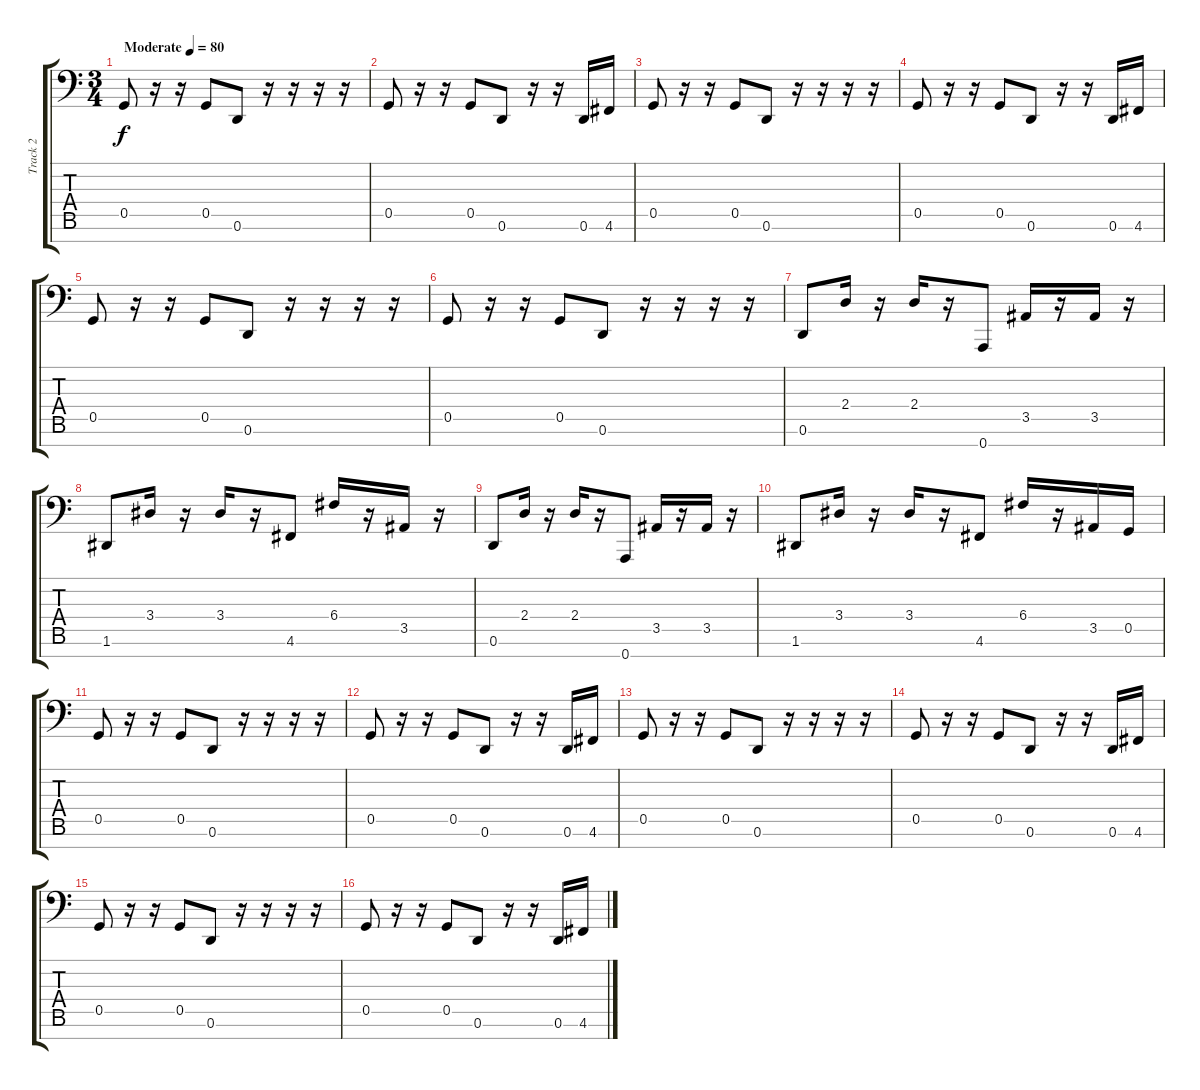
\track ("Track 2" "Track 2") {instrument acousticbass}
\staff {score tabs}
\tuning (D3 A2 F2 C2 G1 D1 A0) {hide}
\ts (3 4)
\tempo (80 "Moderate")
\clef f4
\ks c
0.5.8{dy f instrument acousticbass} r.16 r.16 0.5.8 0.6.8 r.16 r.16 r.16 r.16 |
0.5.8 r.16 r.16 0.5.8 0.6.8 r.16 r.16 0.6.16 4.6.16 |
0.5.8 r.16 r.16 0.5.8 0.6.8 r.16 r.16 r.16 r.16 |
0.5.8 r.16 r.16 0.5.8 0.6.8 r.16 r.16 0.6.16 4.6.16 |
0.5.8 r.16 r.16 0.5.8 0.6.8 r.16 r.16 r.16 r.16 |
0.5.8 r.16 r.16 0.5.8 0.6.8 r.16 r.16 r.16 r.16 |
0.6.8 2.4.16 r.16 2.4.16 r.16 0.7.8 3.5.16 r.16 3.5.16 r.16 |
1.6.8 3.4.16 r.16 3.4.16 r.16 4.6.8 6.4.16 r.16 3.5.16 r.16 |
0.6.8 2.4.16 r.16 2.4.16 r.16 0.7.8 3.5.16 r.16 3.5.16 r.16 |
1.6.8 3.4.16 r.16 3.4.16 r.16 4.6.8 6.4.16 r.16 3.5.16 0.5.16 |
0.5.8 r.16 r.16 0.5.8 0.6.8 r.16 r.16 r.16 r.16 |
0.5.8 r.16 r.16 0.5.8 0.6.8 r.16 r.16 0.6.16 4.6.16 |
0.5.8 r.16 r.16 0.5.8 0.6.8 r.16 r.16 r.16 r.16 |
0.5.8 r.16 r.16 0.5.8 0.6.8 r.16 r.16 0.6.16 4.6.16 |
0.5.8 r.16 r.16 0.5.8 0.6.8 r.16 r.16 r.16 r.16 |
0.5.8 r.16 r.16 0.5.8 0.6.8 r.16 r.16 0.6.16 4.6.16
